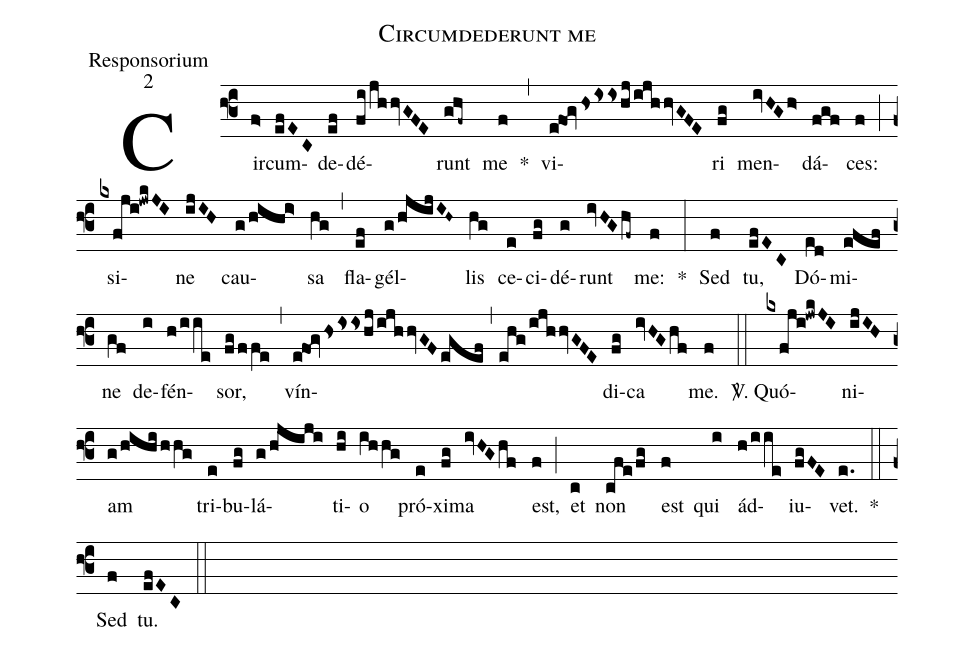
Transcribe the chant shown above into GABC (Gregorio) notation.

name:Circumdederunt me;
office-part:Responsorium;
mode:2;
%%
(f3) Cir(f>)cum(efEC)de(ef)dé(fi/jhhvGFE)runt(ghf~) me(f) *(,) vi(e@fo@gvhsisshj/ijhhvGFE)ri(fg) men(ivHGh>)dá(fgf)ces:(f) (;)
si(kxfji!jwkJI)ne(ijIH) cau(g/hihi>)sa(hg) (,) fla(ef)gél(g/hjijIH~)lis(hg) ce(e)ci(fg)dé(g)runt(ivHGhf~) me:(f) *(:) Sed(f) tu,(efEC) Dó(ed)mi(efef)ne(gf) de(i)fén(h/iie)sor,(fg/ffe) (,)
vín(e@fo@gvhsisshj/ijhhvGF/egef,ehg/ijhhvGFE)di(fg)ca(ivHGhf) me.(f) (::)
<sp>V/</sp>. Quó(kxfji!jwkJI)ni(ijIH)am(g/hihi/hhg) tri(e)bu(fg)lá(g/hjiji)ti(hi)o(ihhg) pró(e)xi(fg)ma(ivHGhf) est,(f) (;)
et(c) non(cfe/fg) est(f) qui(i) ád(h/iie)iu(fgFE)vet.(e.) *(::) Sed(f) tu.(efEC) (::)
